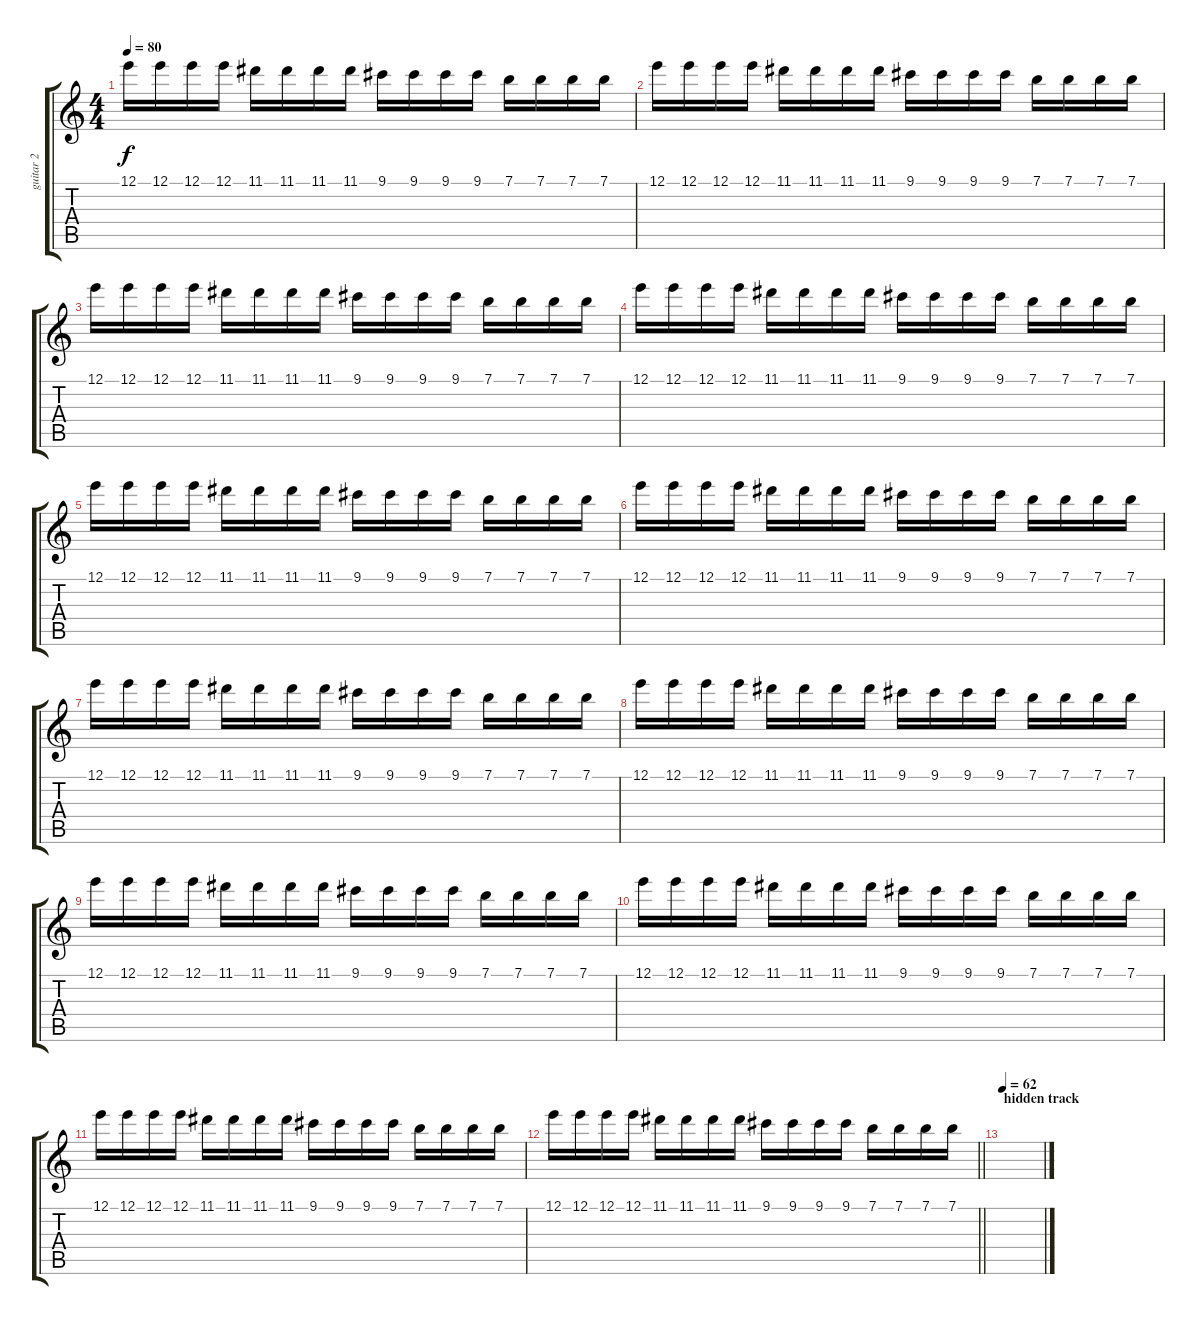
\track ("guitar 2" "guitar 2") {instrument electricguitarjazz}
\staff {score tabs}
\tuning (E4 B3 G3 D3 A2 E2) {hide}
\ts (4 4)
\tempo 80
\clef g2
\ks c
12.1.16{dy f} 12.1.16 12.1.16 12.1.16 11.1.16 11.1.16 11.1.16 11.1.16 9.1.16 9.1.16 9.1.16 9.1.16 7.1.16 7.1.16 7.1.16 7.1.16 |
12.1.16 12.1.16 12.1.16 12.1.16 11.1.16 11.1.16 11.1.16 11.1.16 9.1.16 9.1.16 9.1.16 9.1.16 7.1.16 7.1.16 7.1.16 7.1.16 |
12.1.16 12.1.16 12.1.16 12.1.16 11.1.16 11.1.16 11.1.16 11.1.16 9.1.16 9.1.16 9.1.16 9.1.16 7.1.16 7.1.16 7.1.16 7.1.16 |
12.1.16 12.1.16 12.1.16 12.1.16 11.1.16 11.1.16 11.1.16 11.1.16 9.1.16 9.1.16 9.1.16 9.1.16 7.1.16 7.1.16 7.1.16 7.1.16 |
12.1.16 12.1.16 12.1.16 12.1.16 11.1.16 11.1.16 11.1.16 11.1.16 9.1.16 9.1.16 9.1.16 9.1.16 7.1.16 7.1.16 7.1.16 7.1.16 |
12.1.16 12.1.16 12.1.16 12.1.16 11.1.16 11.1.16 11.1.16 11.1.16 9.1.16 9.1.16 9.1.16 9.1.16 7.1.16 7.1.16 7.1.16 7.1.16 |
12.1.16 12.1.16 12.1.16 12.1.16 11.1.16 11.1.16 11.1.16 11.1.16 9.1.16 9.1.16 9.1.16 9.1.16 7.1.16 7.1.16 7.1.16 7.1.16 |
12.1.16 12.1.16 12.1.16 12.1.16 11.1.16 11.1.16 11.1.16 11.1.16 9.1.16 9.1.16 9.1.16 9.1.16 7.1.16 7.1.16 7.1.16 7.1.16 |
12.1.16{volume 0} 12.1.16 12.1.16 12.1.16 11.1.16 11.1.16 11.1.16 11.1.16 9.1.16 9.1.16 9.1.16 9.1.16 7.1.16 7.1.16 7.1.16 7.1.16 |
12.1.16 12.1.16 12.1.16 12.1.16 11.1.16 11.1.16 11.1.16 11.1.16 9.1.16 9.1.16 9.1.16 9.1.16 7.1.16 7.1.16 7.1.16 7.1.16 |
12.1.16 12.1.16 12.1.16 12.1.16 11.1.16 11.1.16 11.1.16 11.1.16 9.1.16 9.1.16 9.1.16 9.1.16 7.1.16 7.1.16 7.1.16 7.1.16 |
\barLineRight lightlight
12.1.16 12.1.16 12.1.16 12.1.16 11.1.16 11.1.16 11.1.16 11.1.16 9.1.16 9.1.16 9.1.16 9.1.16 7.1.16 7.1.16 7.1.16 7.1.16 |
\section ("" "hidden track")
\tempo 62
